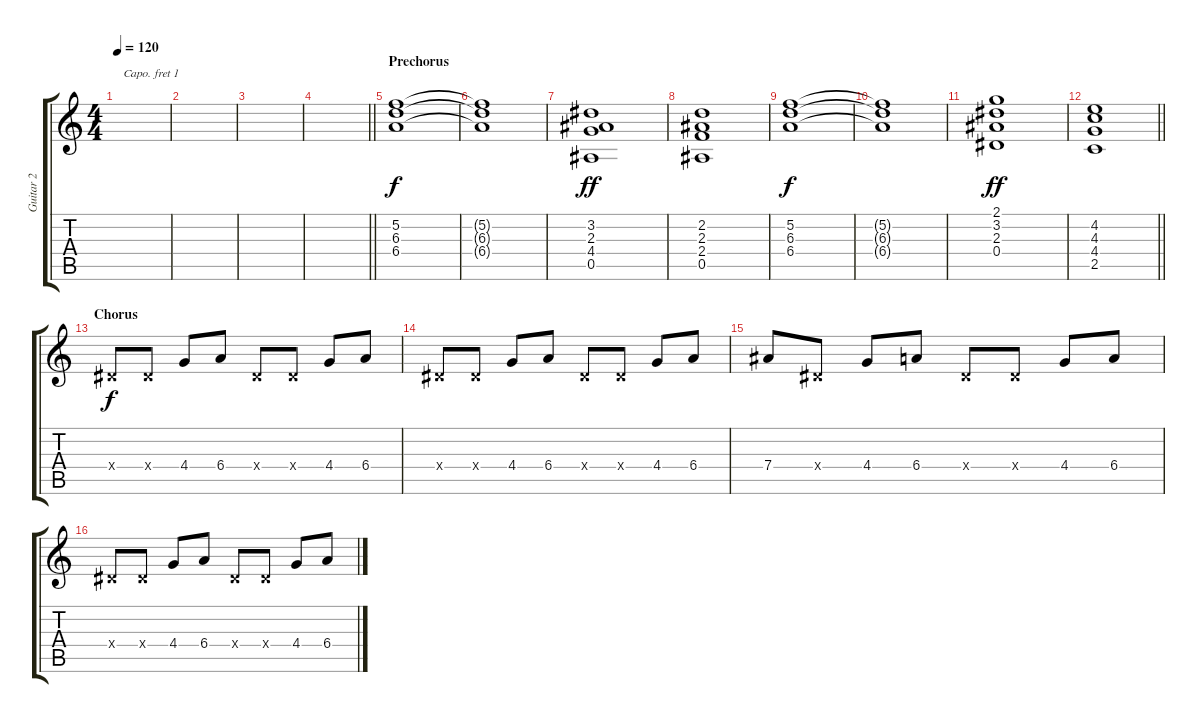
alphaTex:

\track ("Guitar 2" "Guitar 2") {instrument electricguitarclean}
\staff {score tabs}
\capo 1
\tuning (E4 B3 G3 D3 A2 E2) {hide}
\ts (4 4)
\tempo 120
\clef g2
\ks c
|
|
|
\barLineRight lightlight
|
\section ("" "Prechorus")
(5.2 6.3 6.4).1{dy f} |
(5.2{t} 6.3{t} 6.4{t}).1 |
(3.2 2.3 4.4 0.5).1{dy ff} |
(2.2 2.3 2.4 0.5).1 |
(5.2 6.3 6.4).1{dy f} |
(5.2{t} 6.3{t} 6.4{t}).1 |
(2.1 3.2 2.3 0.4).1{dy ff} |
\barLineRight lightlight
(4.2 4.3 4.4 2.5).1 |
\section ("" "Chorus")
0.4{x}.8{dy f instrument electricguitarmuted} 0.4{x}.8 4.4.8 6.4.8 0.4{x}.8 0.4{x}.8 4.4.8 6.4.8 |
0.4{x}.8 0.4{x}.8 4.4.8 6.4.8 0.4{x}.8 0.4{x}.8 4.4.8 6.4.8 |
7.4.8 0.4{x}.8 4.4.8 6.4.8 0.4{x}.8 0.4{x}.8 4.4.8 6.4.8 |
0.4{x}.8 0.4{x}.8 4.4.8 6.4.8 0.4{x}.8 0.4{x}.8 4.4.8 6.4.8
